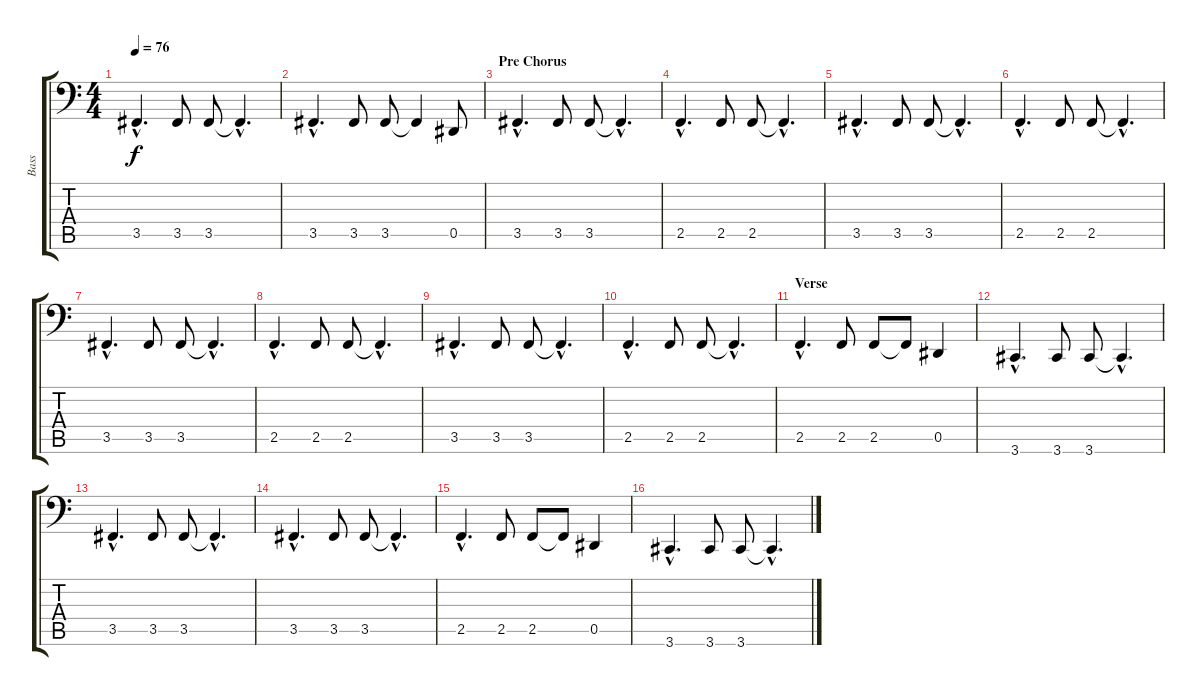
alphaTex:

\track ("Bass" "Bass") {instrument acousticbass}
\staff {score tabs}
\tuning (B2 Gb2 Db2 Ab1 Eb1 Bb0) {hide}
\ts (4 4)
\tempo 76
\clef f4
\ks c
3.5{hac}.4{d dy f} 3.5.8 3.5.8 3.5{hac t}.4{d} |
3.5{hac}.4{d} 3.5.8 3.5.8 3.5{t}.4 0.5.8 |
\section ("" "Pre Chorus")
3.5{hac}.4{d} 3.5.8 3.5.8 3.5{hac t}.4{d} |
2.5{hac}.4{d} 2.5.8 2.5.8 2.5{hac t}.4{d} |
3.5{hac}.4{d} 3.5.8 3.5.8 3.5{hac t}.4{d} |
2.5{hac}.4{d} 2.5.8 2.5.8 2.5{hac t}.4{d} |
3.5{hac}.4{d} 3.5.8 3.5.8 3.5{hac t}.4{d} |
2.5{hac}.4{d} 2.5.8 2.5.8 2.5{hac t}.4{d} |
3.5{hac}.4{d} 3.5.8 3.5.8 3.5{hac t}.4{d} |
2.5{hac}.4{d} 2.5.8 2.5.8 2.5{hac t}.4{d} |
\section ("" "Verse")
2.5{hac}.4{d} 2.5.8 2.5.8 2.5{t}.8 0.5.4 |
3.6{hac}.4{d} 3.6.8 3.6.8 3.6{hac t}.4{d} |
3.5{hac}.4{d} 3.5.8 3.5.8 3.5{hac t}.4{d} |
3.5{hac}.4{d} 3.5.8 3.5.8 3.5{hac t}.4{d} |
2.5{hac}.4{d} 2.5.8 2.5.8 2.5{t}.8 0.5.4 |
3.6{hac}.4{d} 3.6.8 3.6.8 3.6{hac t}.4{d}
